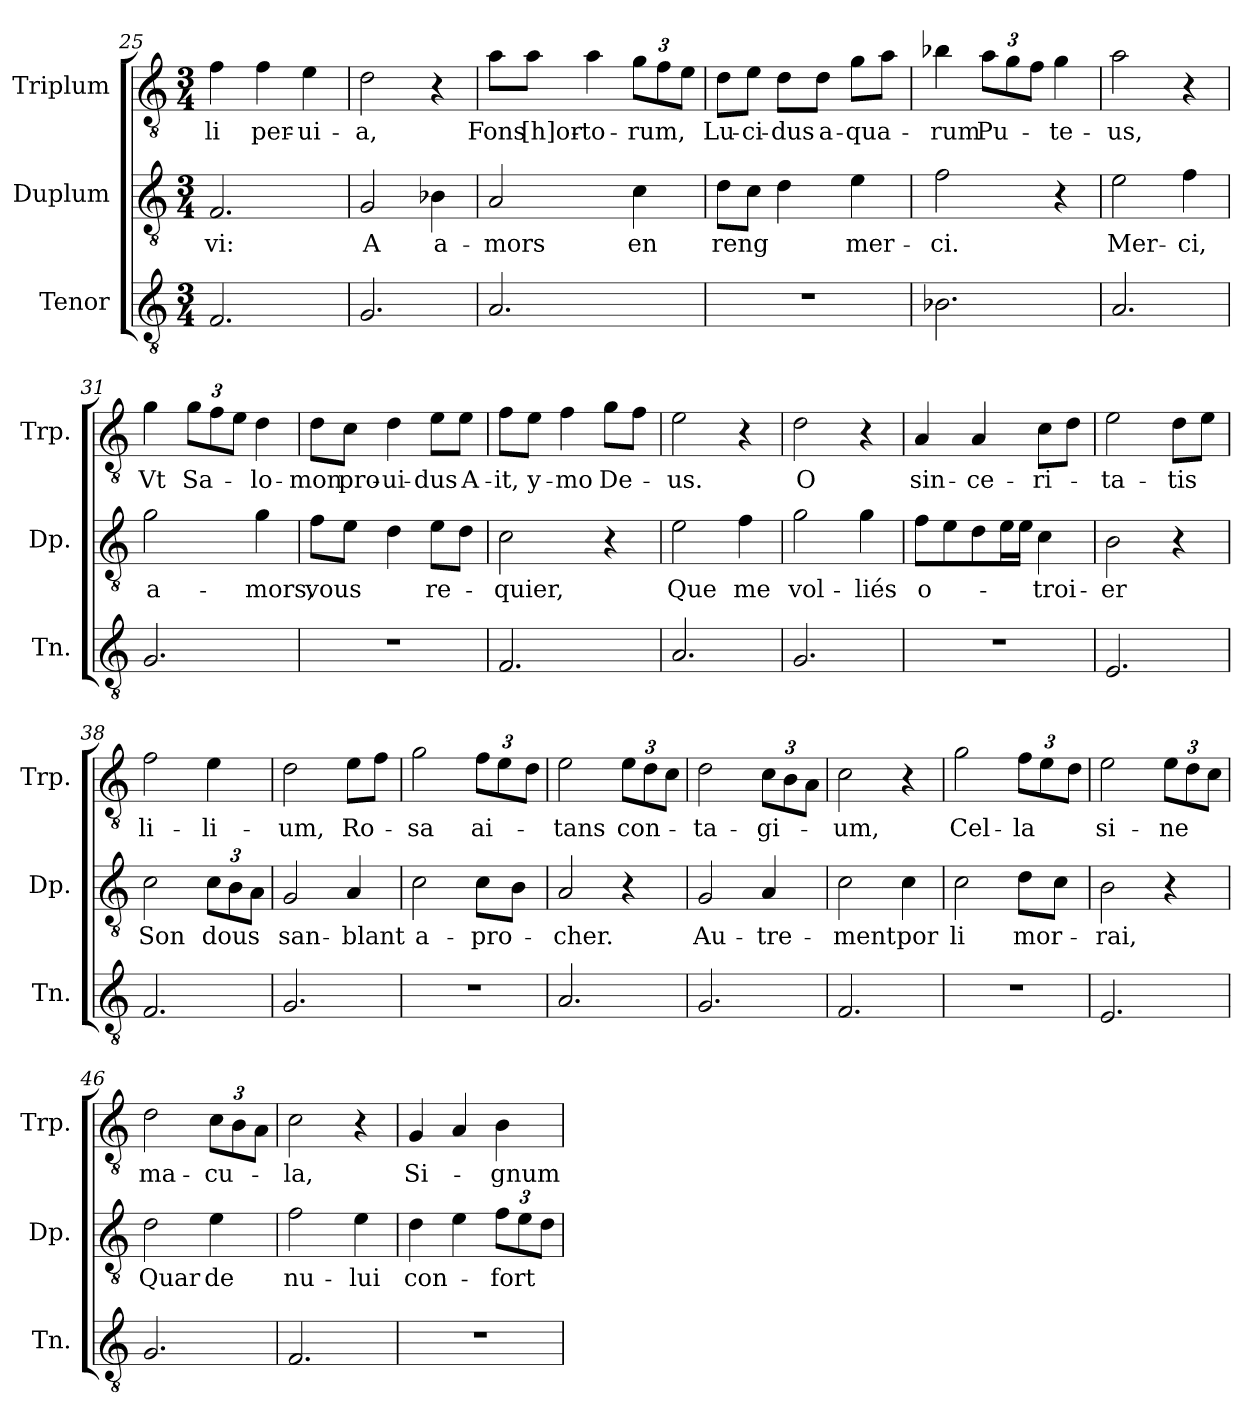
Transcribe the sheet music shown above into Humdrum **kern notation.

**kern	**kern	**text	**kern	**text
*part3	*part2	*part2	*part1	*part1
*staff3	*staff2	*staff2	*staff1	*staff1
*I"Tenor	*I"Duplum	*	*I"Triplum	*
*I'Tn.	*I'Dp.	*	*I'Trp.	*
*clefGv2	*clefGv2	*	*clefGv2	*
*k[]	*k[]	*	*k[]	*
*M3/4	*M3/4	*	*M3/4	*
=25	=25	=25	=25	=25
!	!	!LO:LY:b	!	!LO:LY:b
2.F/	2.F/	-vi:	4f\	-li
!	!	!	!	!LO:LY:b
.	.	.	4f\	per-
!	!	!	!	!LO:LY:b
.	.	.	4e\	-ui-
=26	=26	=26	=26	=26
!	!	!LO:LY:b	!	!LO:LY:b
2.G/	2G/	A	2d\	-a,
!	!	!LO:LY:b	!	!
.	4B-X\	a-	4r	.
!!LO:LB:g=z
=27	=27	=27	=27	=27
!	!	!LO:LY:b	!	!LO:LY:b
2.A/	2A/	-mors	8a\L	Fons
!	!	!	!	!LO:LY:b
.	.	.	8a\J	[h]or-
!	!	!	!	!LO:LY:b
.	.	.	4a\	-to-
!	!	!LO:LY:b	!	!
*	*	*	*Xbrackettup	*
!	!	!	!	!LO:LY:b
.	4c\	en	12g\L	-rum,
.	.	.	12f\	.
.	.	.	12e\J	.
=28	=28	=28	=28	=28
!	!	!LO:LY:b	!	!LO:LY:b
2.r	8d\L	reng	8d\L	Lu-
!	!	!	!	!LO:LY:b
.	8c\J	.	8e\J	-ci-
!	!	!	!	!LO:LY:b
.	4d\	.	8d\L	-dus
!	!	!	!	!LO:LY:b
.	.	.	8d\J	a-
!	!	!LO:LY:b	!	!LO:LY:b
.	4e\	mer-	8g\L	-qua-
.	.	.	8a\J	.
=29	=29	=29	=29	=29
!	!	!LO:LY:b	!	!LO:LY:b
2.B-X\	2f\	-ci.	4b-i\	-rum
!	!	!	!	!LO:LY:b
.	.	.	12a\L	Pu-
.	.	.	12g\	.
.	.	.	12f\J	.
!	!	!	!	!LO:LY:b
.	4r	.	4g\	-te-
=30	=30	=30	=30	=30
!	!	!LO:LY:b	!	!LO:LY:b
2.A/	2e\	Mer-	2a\	-us,
!	!	!LO:LY:b	!	!
.	4f\	-ci,	4r	.
=31	=31	=31	=31	=31
!	!	!LO:LY:b	!	!LO:LY:b
2.G/	2g\	a-	4g\	Vt
!	!	!	!	!LO:LY:b
.	.	.	12g\L	Sa-
.	.	.	12f\	.
.	.	.	12e\J	.
!	!	!LO:LY:b	!	!LO:LY:b
.	4g\	-mors,	4d\	-lo-
=32	=32	=32	=32	=32
!	!	!LO:LY:b	!	!LO:LY:b
2.r	8f\L	vous	8d\L	-mon
!	!	!	!	!LO:LY:b
.	8e\J	.	8c\J	pro-
!	!	!	!	!LO:LY:b
.	4d\	.	4d\	-ui-
!	!	!LO:LY:b	!	!LO:LY:b
.	8e\L	re-	8e\L	-dus
!	!	!	!	!LO:LY:b
.	8d\J	.	8e\J	A-
!!LO:LB:g=z
=33	=33	=33	=33	=33
!	!	!LO:LY:b	!	!LO:LY:b
2.F/	2c\	-quier,	8f\L	-it,
!	!	!	!	!LO:LY:b
.	.	.	8e\J	y-
!	!	!	!	!LO:LY:b
.	.	.	4f\	-mo
!	!	!	!	!LO:LY:b
.	4r	.	8g\L	De-
.	.	.	8f\J	.
=34	=34	=34	=34	=34
!	!	!LO:LY:b	!	!LO:LY:b
2.A/	2e\	Que	2e\	-us.
!	!	!LO:LY:b	!	!
.	4f\	me	4r	.
=35	=35	=35	=35	=35
!	!	!LO:LY:b	!	!LO:LY:b
2.G/	2g\	vol-	2d\	O
!	!	!LO:LY:b	!	!
.	4g\	-liés	4r	.
=36	=36	=36	=36	=36
!	!	!LO:LY:b	!	!LO:LY:b
2.r	8f\L	o-	4A/	sin-
.	8e\J	.	.	.
!	!	!	!	!LO:LY:b
.	8d\L	.	4A/	-ce-
*	*tremolo	*	*	*
.	16e\	.	.	.
.	16e\JJ	.	.	.
*	*Xtremolo	*	*	*
!	!	!LO:LY:b	!	!LO:LY:b
.	4c\	-troi-	8c\L	-ri-
.	.	.	8d\J	.
=37	=37	=37	=37	=37
!	!	!LO:LY:b	!	!LO:LY:b
2.E/	2B\	-er	2e\	-ta-
!	!	!	!	!LO:LY:b
.	4r	.	8d\L	-tis
.	.	.	8e\J	.
=38	=38	=38	=38	=38
!	!	!LO:LY:b	!	!LO:LY:b
2.F/	2c\	Son	2f\	li-
*	*Xbrackettup	*	*	*
!	!	!LO:LY:b	!	!LO:LY:b
.	12c\L	dous	4e\	-li-
.	12B\	.	.	.
.	12A\J	.	.	.
=39	=39	=39	=39	=39
!	!	!LO:LY:b	!	!LO:LY:b
2.G/	2G/	san-	2d\	-um,
!	!	!LO:LY:b	!	!LO:LY:b
.	4A/	-blant	8e\L	Ro-
.	.	.	8f\J	.
=40	=40	=40	=40	=40
!	!	!LO:LY:b	!	!LO:LY:b
2.r	2c\	a-	2g\	-sa
!	!	!LO:LY:b	!	!LO:LY:b
.	8c\L	-pro-	12f\L	ai-
.	.	.	12e\	.
.	8B\J	.	.	.
.	.	.	12d\J	.
!!LO:LB:g=z
=41	=41	=41	=41	=41
!	!	!LO:LY:b	!	!LO:LY:b
2.A/	2A/	-cher.	2e\	-tans
!	!	!	!	!LO:LY:b
.	4r	.	12e\L	con-
.	.	.	12d\	.
.	.	.	12c\J	.
=42	=42	=42	=42	=42
!	!	!LO:LY:b	!	!LO:LY:b
2.G/	2G/	Au-	2d\	-ta-
!	!	!LO:LY:b	!	!LO:LY:b
.	4A/	-tre-	12c\L	-gi-
.	.	.	12B\	.
.	.	.	12A\J	.
=43	=43	=43	=43	=43
!	!	!LO:LY:b	!	!LO:LY:b
2.F/	2c\	-ment	2c\	-um,
!	!	!LO:LY:b	!	!
.	4c\	por	4r	.
=44	=44	=44	=44	=44
!	!	!LO:LY:b	!	!LO:LY:b
2.r	2c\	li	2g\	Cel-
!	!	!LO:LY:b	!	!LO:LY:b
.	8d\L	mor-	12f\L	-la
.	.	.	12e\	.
.	8c\J	.	.	.
.	.	.	12d\J	.
=45	=45	=45	=45	=45
!	!	!LO:LY:b	!	!LO:LY:b
2.E/	2B\	-rai,	2e\	si-
!	!	!	!	!LO:LY:b
.	4r	.	12e\L	-ne
.	.	.	12d\	.
.	.	.	12c\J	.
=46	=46	=46	=46	=46
!	!	!LO:LY:b	!	!LO:LY:b
2.G/	2d\	Quar	2d\	ma-
!	!	!LO:LY:b	!	!LO:LY:b
.	4e\	de	12c\L	-cu-
.	.	.	12B\	.
.	.	.	12A\J	.
=47	=47	=47	=47	=47
!	!	!LO:LY:b	!	!LO:LY:b
2.F/	2f\	nu-	2c\	-la,
!	!	!LO:LY:b	!	!
.	4e\	-lui	4r	.
=48	=48	=48	=48	=48
!	!	!LO:LY:b	!	!LO:LY:b
2.r	4d\	con-	4G/	Si-
.	4e\	.	4A/	.
!	!	!LO:LY:b	!	!LO:LY:b
.	12f\L	-fort	4B\	-gnum
.	12e\	.	.	.
.	12d\J	.	.	.
=	=	=	=	=
*-	*-	*-	*-	*-
